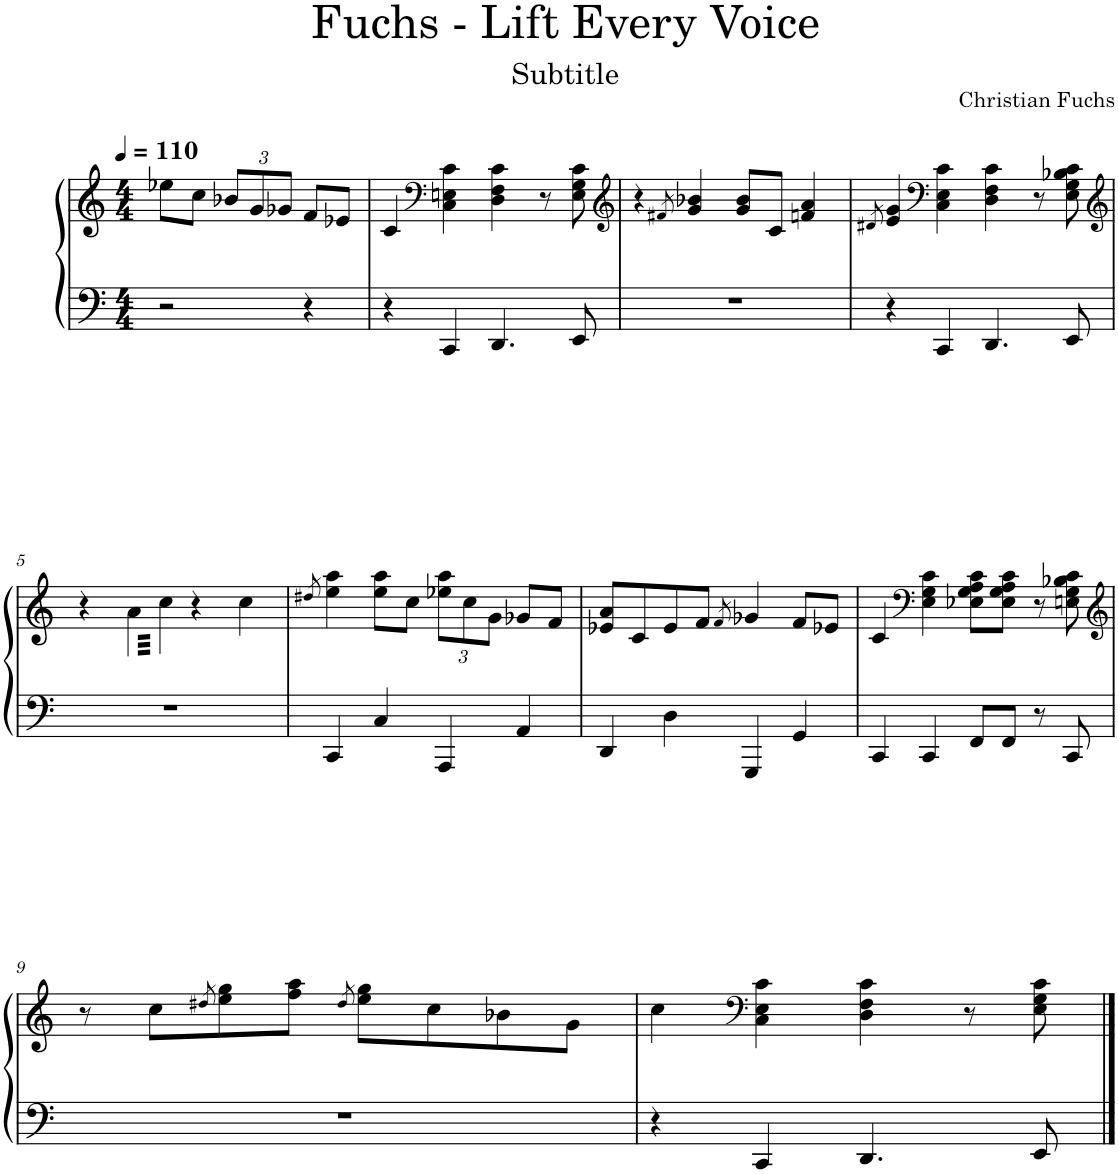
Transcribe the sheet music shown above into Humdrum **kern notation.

**kern	**kern
*part1	*part1
*staff2	*staff1
*I"Piano	*
*I'Pno.	*
*clefF4	*clefG2
*k[]	*k[]
*M4/4	*M4/4
*MM110	*MM110
=1	=1
2r	8ee-X\L
.	8cc\J
*	*Xbrackettup
.	12b-X/L
.	12g/
.	12g-X/J
4r	8f/L
.	8e-X/J
=2	=2
4r	4c/
*	*clefF4
4CC/	4C\ 4En\ 4c\
4.DD/	4D\ 4F\ 4c\
.	8r
8EE/	8E\ 8G\ 8c\
=3	=3
*	*clefG2
1r	4r
.	8qf#X/
.	4g/ 4b-X/
.	8g/ 8b-/L
.	8c/J
.	4fn/ 4a/
=4	=4
.	8qd#X/
4r	4e/ 4g/
*	*clefF4
4CC/	4C\ 4E\ 4c\
4.DD/	4D\ 4F\ 4c\
.	8r
8EE/	8E\ 8G\ 8B-X\ 8c\
!!LO:LB:g=z
=5	=5
*	*clefG2
1r	4r
*	*brackettup
*	*tremolo
.	64a\LLLL
.	64cc\
.	64a\
.	64cc\
.	64a\
.	64cc\
.	64a\
.	64cc\
.	64a\
.	64cc\
.	64a\
.	64cc\
.	64a\
.	64cc\
.	64a\
.	64cc\JJJJ
*	*Xtremolo
.	4r
.	.
.	.
.	.
.	.
.	.
.	.
.	.
.	4cc\
=6	=6
.	8qdd#X/
4CC/	4ee\ 4aa\
4C/	8ee\ 8aa\L
.	8cc\J
*	*Xbrackettup
4AAA/	12ee-X\ 12aa\L
.	12cc\
.	12g\J
4AA/	8g-X/L
.	8f/J
=7	=7
4DD/	8e-X/ 8a/L
.	8c/
4D\	8e-/
.	8f/J
.	8qf/
4GGG/	4g-X/
4GG/	8f/L
.	8e-X/J
=8	=8
4CC/	4c/
*	*clefF4
4CC/	4E\ 4G\ 4c\
8FF/L	8E-X\ 8G\ 8A\ 8c\L
8FF/J	8E-\ 8G\ 8A\ 8c\J
8r	8r
8CC/	8En\ 8G\ 8B-X\ 8c\
!!LO:LB:g=z
=9	=9
*	*clefG2
1r	8r
.	8cc\L
.	8qdd#X/
.	8ee\ 8gg\
.	8ff\ 8aa\J
.	8qdd#/
.	8ee\ 8gg\L
.	8cc\
.	8b-X\
.	8g\J
=10	=10
4r	4cc\
*	*clefF4
4CC/	4C\ 4E\ 4c\
4.DD/	4D\ 4F\ 4c\
.	8r
8EE/	8E\ 8G\ 8c\
==	==
*-	*-
